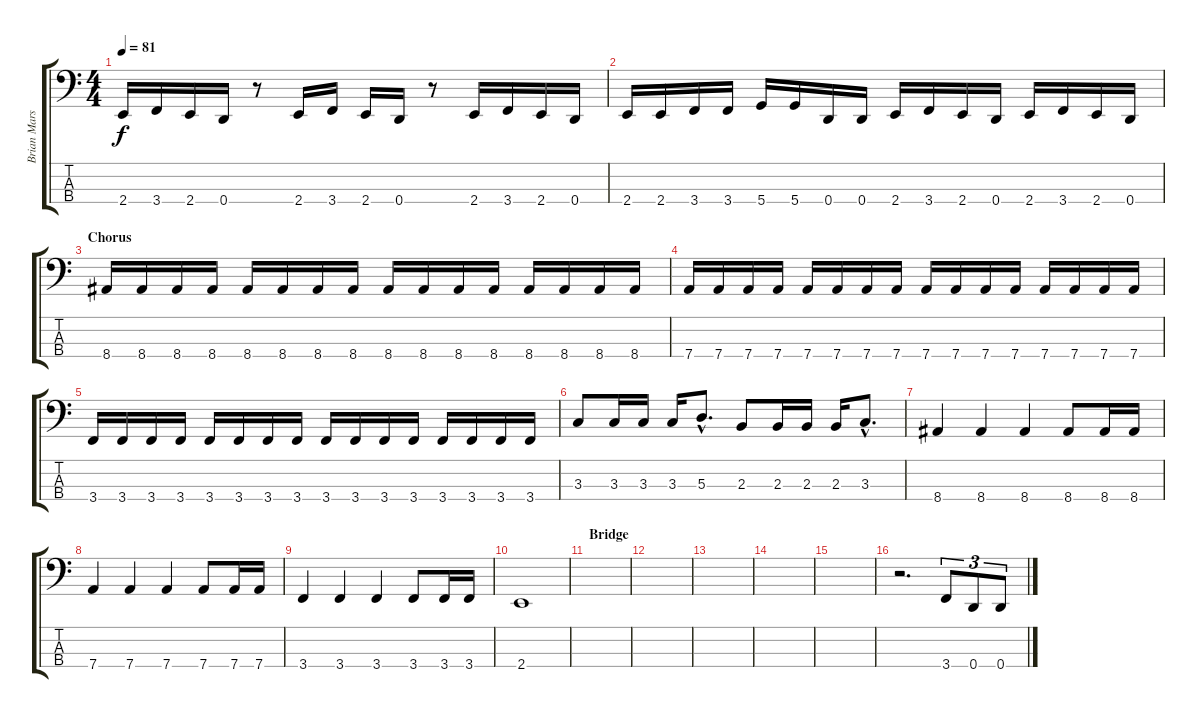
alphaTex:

\track ("Brian Marshall" "Brian Mars") {instrument electricbasspick}
\staff {score tabs}
\tuning (G2 D2 A1 D1) {hide}
\ts (4 4)
\tempo 81
\clef f4
\ks c
2.4.16{dy f} 3.4.16 2.4.16 0.4.16 r.8 2.4.16 3.4.16 2.4.16 0.4.16 r.8 2.4.16 3.4.16 2.4.16 0.4.16 |
2.4.16 2.4.16 3.4.16 3.4.16 5.4.16 5.4.16 0.4.16 0.4.16 2.4.16 3.4.16 2.4.16 0.4.16 2.4.16 3.4.16 2.4.16 0.4.16 |
\section ("" "Chorus")
8.4.16 8.4.16 8.4.16 8.4.16 8.4.16 8.4.16 8.4.16 8.4.16 8.4.16 8.4.16 8.4.16 8.4.16 8.4.16 8.4.16 8.4.16 8.4.16 |
7.4.16 7.4.16 7.4.16 7.4.16 7.4.16 7.4.16 7.4.16 7.4.16 7.4.16 7.4.16 7.4.16 7.4.16 7.4.16 7.4.16 7.4.16 7.4.16 |
3.4.16 3.4.16 3.4.16 3.4.16 3.4.16 3.4.16 3.4.16 3.4.16 3.4.16 3.4.16 3.4.16 3.4.16 3.4.16 3.4.16 3.4.16 3.4.16 |
3.3.8 3.3.16 3.3.16 3.3.16 5.3{hac}.8{d} 2.3.8 2.3.16 2.3.16 2.3.16 3.3{hac}.8{d} |
8.4.4 8.4.4 8.4.4 8.4.8 8.4.16 8.4.16 |
7.4.4 7.4.4 7.4.4 7.4.8 7.4.16 7.4.16 |
3.4.4 3.4.4 3.4.4 3.4.8 3.4.16 3.4.16 |
2.4.1 |
\section ("" "Bridge")
|
|
|
|
|
r.2{d} 3.4.8{tu (3 2)} 0.4.8{tu (3 2)} 0.4.8{tu (3 2)}
